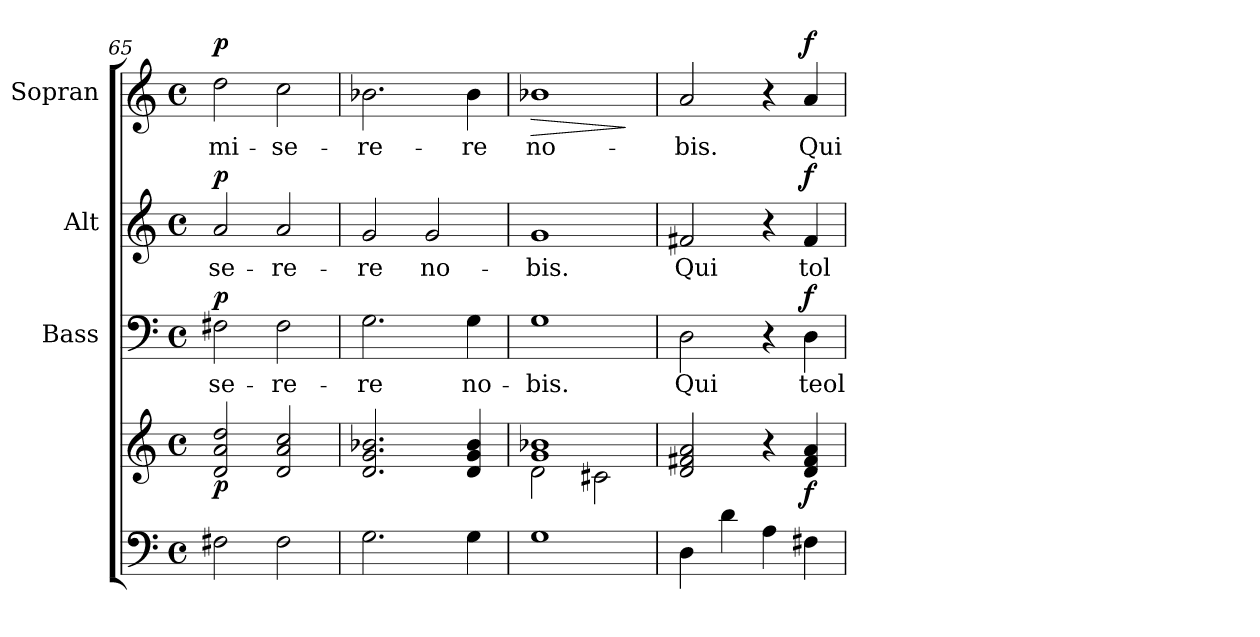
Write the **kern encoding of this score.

**kern	**kern	**dynam	**kern	**text	**dynam	**kern	**text	**dynam	**kern	**text	**dynam
*part4	*part4	*part4	*part3	*part3	*part3	*part2	*part2	*part2	*part1	*part1	*part1
*staff5	*staff4	*staff4/5	*staff3	*staff3	*staff3	*staff2	*staff2	*staff2	*staff1	*staff1	*staff1
*	*	*	*I"Bass	*	*	*I"Alt	*	*	*I"Sopran	*	*
*	*	*	*I'B.	*	*	*I'A.	*	*	*I'S.	*	*
*clefF4	*clefG2	*	*clefF4	*	*	*clefG2	*	*	*clefG2	*	*
*k[]	*k[]	*	*k[]	*	*	*k[]	*	*	*k[]	*	*
*C:	*C:	*	*C:	*	*	*C:	*	*	*C:	*	*
*M4/4	*M4/4	*	*M4/4	*	*	*M4/4	*	*	*M4/4	*	*
*met(c)	*met(c)	*	*met(c)	*	*	*met(c)	*	*	*met(c)	*	*
=65	=65	=65	=65	=65	=65	=65	=65	=65	=65	=65	=65
!	!	!LO:DY:b	!	!LO:LY:b	!LO:DY:a	!	!LO:LY:b	!LO:DY:a	!	!LO:LY:b	!LO:DY:a
2F#X\	2d/ 2a/ 2dd/	p	2F#X\	-se-	p	2a/	-se-	p	2dd\	mi-	p
!	!	!	!	!LO:LY:b	!	!	!LO:LY:b	!	!	!LO:LY:b	!
2F#\	2d/ 2a/ 2cc/	.	2F#\	-re-	.	2a/	-re-	.	2cc\	-se-	.
=66	=66	=66	=66	=66	=66	=66	=66	=66	=66	=66	=66
!	!	!	!	!LO:LY:b	!	!	!LO:LY:b	!	!	!LO:LY:b	!
2.G\	2.d/ 2.g/ 2.b-X/	.	2.G\	-re	.	2g/	-re	.	2.b-X\	-re-	.
!	!	!	!	!	!	!	!LO:LY:b	!	!	!	!
.	.	.	.	.	.	2g/	no-	.	.	.	.
!	!	!	!	!LO:LY:b	!	!	!	!	!	!LO:LY:b	!
4G\	4d/ 4g/ 4b-/	.	4G\	no-	.	.	.	.	4b-\	-re	.
=67	=67	=67	=67	=67	=67	=67	=67	=67	=67	=67	=67
*	*^	*	*	*	*	*	*	*	*	*	*
!	!	!	!	!	!LO:LY:b	!	!	!LO:LY:b	!	!	!LO:LY:b	!LO:HP:b
1G	1g 1b-X	2d\	.	1G	-bis.	.	1g	-bis.	.	1b-X	no-	>
.	.	2c#X\	.	.	.	.	.	.	.	.	.	.
*	*v	*v	*	*	*	*	*	*	*	*	*	*
.	.	.	.	.	.	.	.	.	.	.	]
!!LO:LB:g=z
=68	=68	=68	=68	=68	=68	=68	=68	=68	=68	=68	=68
!	!	!	!	!LO:LY:b	!	!	!LO:LY:b	!	!	!LO:LY:b	!
4D\	2d/ 2f#X/ 2a/	.	2D\	Qui	.	2f#X/	Qui	.	2a/	-bis.	.
4d\	.	.	.	.	.	.	.	.	.	.	.
4A\	4r	.	4r	.	.	4r	.	.	4r	.	.
!	!	!LO:DY:b	!	!LO:LY:b	!LO:DY:a	!	!LO:LY:b	!LO:DY:a	!	!LO:LY:b	!LO:DY:a
4F#X\	4d/ 4f#/ 4a/	f	4D\	teol-	f	4f#/	tol-	f	4a/	Qui	f
=	=	=	=	=	=	=	=	=	=	=	=
*-	*-	*-	*-	*-	*-	*-	*-	*-	*-	*-	*-
